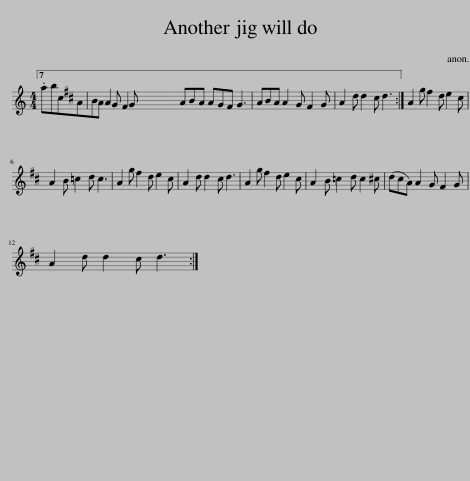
X:1
L:1/8
M:4/4
I:linebreak $
K:C
V:1 treble
V:1
 .abcABA A2 G ^F2 G | ABA AG^F G3 | ABA A2 G ^F2 G | A2 d d2 ^c d3 :| A2 g ^f2 d e2 ^c |$ %5
 A2 B =c2 d c3 | A2 g ^f2 d e2 ^c | A2 d d2 ^c d3 | A2 g ^f2 d e2 ^c | A2 B =c2 d c2 ^c | %10
 (d^cA) A2 G ^F2 G |$ A2 d d2 ^c d3 :| %12
